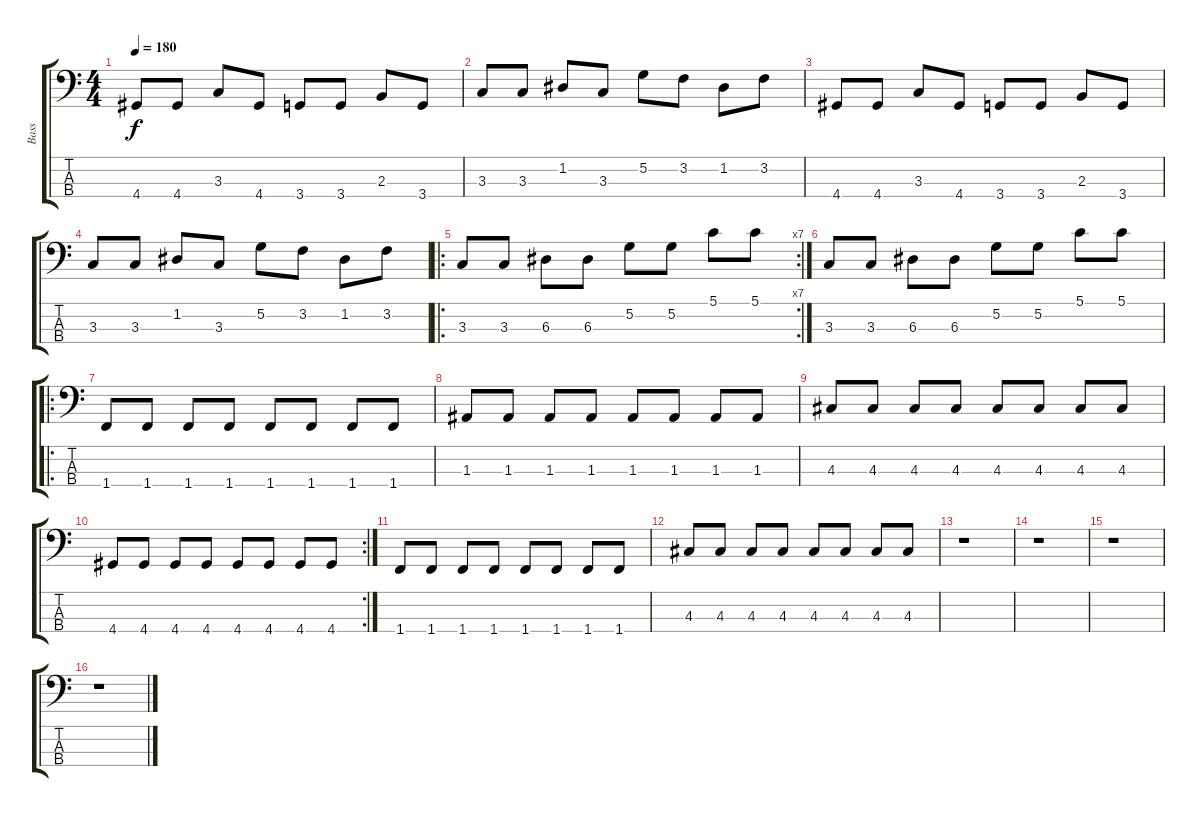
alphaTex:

\track ("Bass" "Bass") {instrument electricbasspick}
\staff {score tabs}
\tuning (G2 D2 A1 E1) {hide}
\ts (4 4)
\tempo 180
\clef f4
\ks c
4.4.8{dy f} 4.4.8 3.3.8 4.4.8 3.4.8 3.4.8 2.3.8 3.4.8 |
3.3.8 3.3.8 1.2.8 3.3.8 5.2.8 3.2.8 1.2.8 3.2.8 |
4.4.8 4.4.8 3.3.8 4.4.8 3.4.8 3.4.8 2.3.8 3.4.8 |
3.3.8 3.3.8 1.2.8 3.3.8 5.2.8 3.2.8 1.2.8 3.2.8 |
\ro
\rc 7
3.3.8 3.3.8 6.3.8 6.3.8 5.2.8 5.2.8 5.1.8 5.1.8 |
3.3.8 3.3.8 6.3.8 6.3.8 5.2.8 5.2.8 5.1.8 5.1.8 |
\ro
1.4.8 1.4.8 1.4.8 1.4.8 1.4.8 1.4.8 1.4.8 1.4.8 |
1.3.8 1.3.8 1.3.8 1.3.8 1.3.8 1.3.8 1.3.8 1.3.8 |
4.3.8 4.3.8 4.3.8 4.3.8 4.3.8 4.3.8 4.3.8 4.3.8 |
\rc 2
4.4.8 4.4.8 4.4.8 4.4.8 4.4.8 4.4.8 4.4.8 4.4.8 |
1.4.8 1.4.8 1.4.8 1.4.8 1.4.8 1.4.8 1.4.8 1.4.8 |
4.3.8 4.3.8 4.3.8 4.3.8 4.3.8 4.3.8 4.3.8 4.3.8 |
r.1 |
r.1 |
r.1 |
r.1
